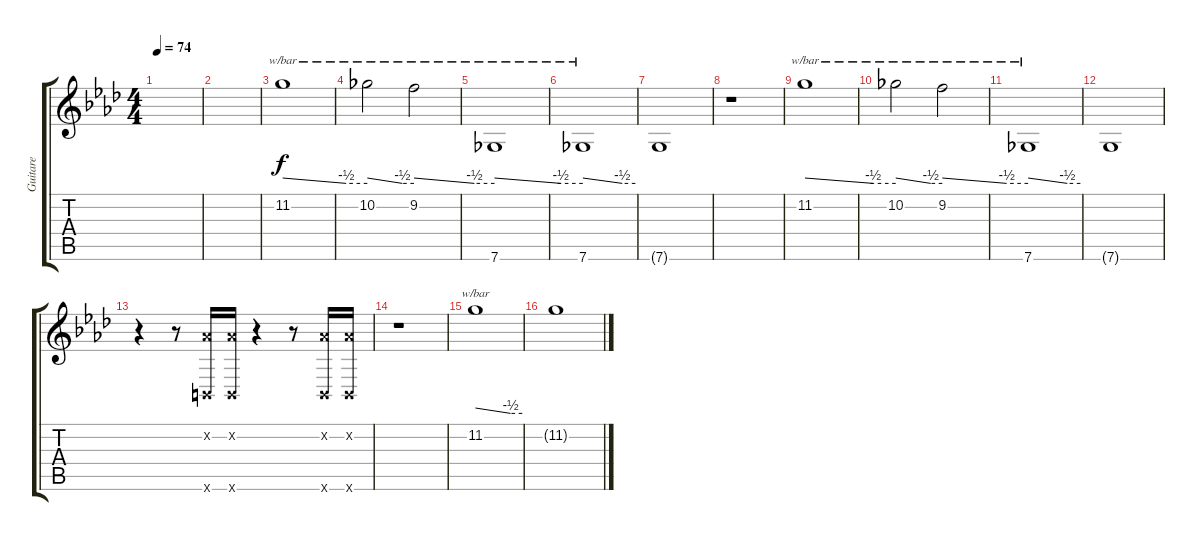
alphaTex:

\track ("Guitare" "Guitare") {instrument overdrivenguitar}
\staff {score tabs}
\tuning (Db4 Ab3 E3 B2 Gb2 B1) {hide}
\ts (4 4)
\tempo 74
\clef g2
\ks fminor
|
|
11.2.1{tbe (custom default 0 0 45 -2 60 -2)} |
10.2.2{tbe (custom default 0 0 45 -2 60 -2)} 9.2.2{tbe (custom default 0 0 45 -2 60 -2)} |
7.6.1{tbe (custom default 0 0 45 -2 60 -2)} |
7.6.1{tbe (custom default 0 0 45 -2 60 -2)} |
7.6{t}.1 |
r.1{volume 10} |
11.2.1{tbe (custom default 0 0 45 -2 60 -2)} |
10.2.2{tbe (custom default 0 0 45 -2 60 -2)} 9.2.2{tbe (custom default 0 0 45 -2 60 -2)} |
7.6.1{tbe (custom default 0 0 45 -2 60 -2)} |
7.6{t}.1{volume 5} |
r.4 r.8 (0.2{x} 0.6{x}).16 (0.2{x} 0.6{x}).16 r.4 r.8 (0.2{x} 0.6{x}).16 (0.2{x} 0.6{x}).16 |
r.1 |
11.2.1{tbe (custom default 0 0 45 -2 60 -2)} |
11.2{t}.1{volume 0}
